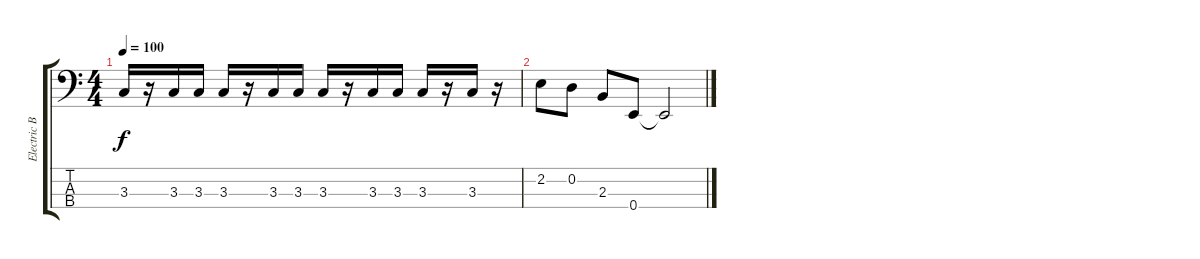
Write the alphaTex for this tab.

\track ("Electric Bass (Finger)" "Electric B") {instrument electricbassfinger}
\staff {score tabs}
\tuning (G2 D2 A1 E1) {hide}
\ts (4 4)
\tempo 100
\clef f4
\ks c
3.3.16{dy f} r.16 3.3.16 3.3.16 3.3.16 r.16 3.3.16 3.3.16 3.3.16 r.16 3.3.16 3.3.16 3.3.16 r.16 3.3.16 r.16 |
2.2.8 0.2.8 2.3.8 0.4.8 0.4{t}.2
